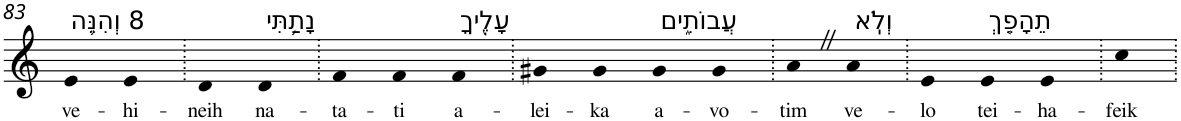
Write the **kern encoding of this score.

**kern	**text
*part1	*part1
*staff1	*staff1
*I"Piano	*
*I'Pno	*
!!LO:PB:g=z
*clefG2	*
*k[]	*
=83	=83
!LO:TX:a:t=8 וְהִנֵּ֛ה	!
!	!LO:LY:b
4e	ve-
!	!LO:LY:b
4e	-hi-
=84.	=84.
!	!LO:LY:b
4d	-neih
!LO:TX:a:t=נָתַ֥תִּי	!
!	!LO:LY:b
4d	na-
=85.	=85.
!	!LO:LY:b
4f	-ta-
!	!LO:LY:b
4f	-ti
!LO:TX:a:t=עָלֶ֖יךָ	!
!	!LO:LY:b
4f	a-
=86.	=86.
!	!LO:LY:b
4g#X	-lei-
!	!LO:LY:b
4g#	-ka
!LO:TX:a:t=עֲבוֹתִ֑ים	!
!	!LO:LY:b
4g#	a-
!	!LO:LY:b
4g#	-vo-
=87.	=87.
!	!LO:LY:b
4aZ	-tim
!LO:TX:a:t=וְלֹֽא	!
!	!LO:LY:b
4a	ve-
=88.	=88.
!	!LO:LY:b
4e	-lo
!LO:TX:a:t=תֵהָפֵ֤ךְ	!
!	!LO:LY:b
4e	tei-
!	!LO:LY:b
4e	-ha-
=89.	=89.
!	!LO:LY:b
4cc	-feik
=.	=.
*-	*-
